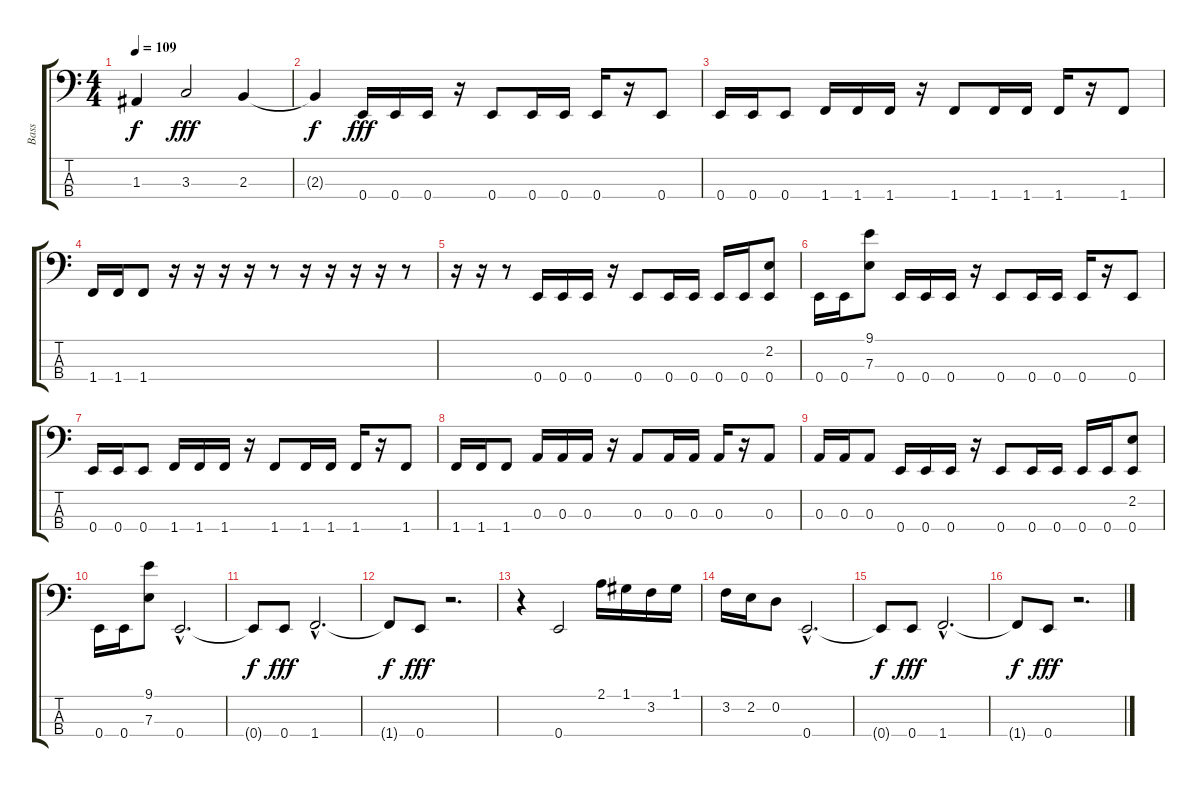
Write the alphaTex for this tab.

\track ("Bass" "Bass") {instrument electricbassfinger}
\staff {score tabs}
\tuning (G2 D2 A1 E1) {hide}
\ts (4 4)
\tempo 109
\clef f4
\ks c
1.3{t}.4{dy f} 3.3.2{dy fff} 2.3.4 |
2.3{t}.4{dy f} 0.4.16{dy fff} 0.4.16 0.4.16 r.16 0.4.8 0.4.16 0.4.16 0.4.16 r.16 0.4.8 |
0.4.16 0.4.16 0.4.8 1.4.16 1.4.16 1.4.16 r.16 1.4.8 1.4.16 1.4.16 1.4.16 r.16 1.4.8 |
1.4.16 1.4.16 1.4.8 r.16 r.16 r.16 r.16 r.8 r.16 r.16 r.16 r.16 r.8 |
r.16 r.16 r.8 0.4.16 0.4.16 0.4.16 r.16 0.4.8 0.4.16 0.4.16 0.4.16 0.4.16 (2.2 0.4).8 |
0.4.16 0.4.16 (9.1 7.3).8 0.4.16 0.4.16 0.4.16 r.16 0.4.8 0.4.16 0.4.16 0.4.16 r.16 0.4.8 |
0.4.16 0.4.16 0.4.8 1.4.16 1.4.16 1.4.16 r.16 1.4.8 1.4.16 1.4.16 1.4.16 r.16 1.4.8 |
1.4.16 1.4.16 1.4.8 0.3.16 0.3.16 0.3.16 r.16 0.3.8 0.3.16 0.3.16 0.3.16 r.16 0.3.8 |
0.3.16 0.3.16 0.3.8 0.4.16 0.4.16 0.4.16 r.16 0.4.8 0.4.16 0.4.16 0.4.16 0.4.16 (2.2 0.4).8 |
0.4.16 0.4.16 (9.1 7.3).8 0.4{hac}.2{d} |
0.4{t}.8{dy f} 0.4.8{dy fff} 1.4{hac}.2{d} |
1.4{t}.8{dy f} 0.4.8{dy fff} r.2{d} |
r.4 0.4.2 2.1.16 1.1.16 3.2.16 1.1.16 |
3.2.16 2.2.16 0.2.8 0.4{hac}.2{d} |
0.4{t}.8{dy f} 0.4.8{dy fff} 1.4{hac}.2{d} |
1.4{t}.8{dy f} 0.4.8{dy fff} r.2{d}
